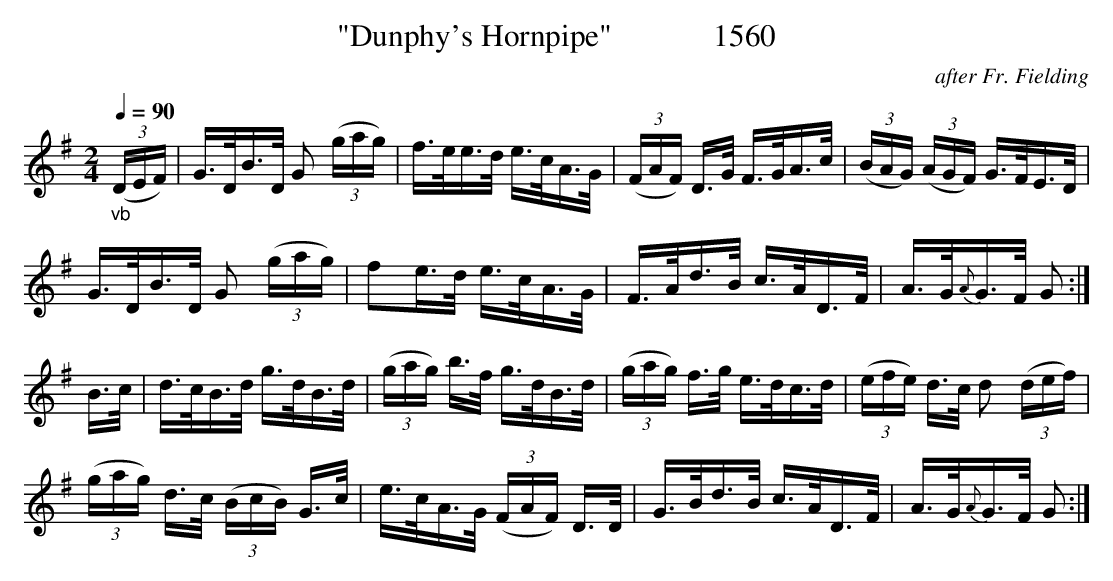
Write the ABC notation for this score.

X:1
T:"Dunphy's Hornpipe"             1560
C:after Fr. Fielding
BRENNAN July 2003 (HTTP://WWW.SOSYOURMOM.COM)
Q:1/4=90
M:2/4
L:1/16
K:G
"_vb"(3(DEF)|G3/2D/2B3/2D/2 G2  (3(gag)|f3/2e/2e3/2d/2 e3/2c/2A3/2G/2|(3(FAF) D3/2G/2 F3/2G/2A3/2c/2| (3(BAG)  (3(AGF) G3/2F/2E3/2D/2|
G3/2D/2B3/2D/2 G2  (3(gag)|f2e3/2d/2 e3/2c/2A3/2G/2|F3/2A/2d3/2B/2 c3/2A/2D3/2F/2|A3/2G/2{A}G3/2F/2 G2:|
B3/2c/2|d3/2c/2B3/2d/2 g3/2d/2B3/2d/2|(3(gag) b3/2f/2 g3/2d/2B3/2d/2| (3(gag) f3/2g/2 e3/2d/2c3/2d/2|(3(efe) d3/2c/2 d2  (3(def)|
(3(gag) d3/2c/2  (3(BcB) G3/2c/2|e3/2c/2A3/2G/2  (3(FAF) D3/2D/2|G3/2B/2d3/2B/2 c3/2A/2D3/2F/2|A3/2G/2{A}G3/2F/2 G2:|
